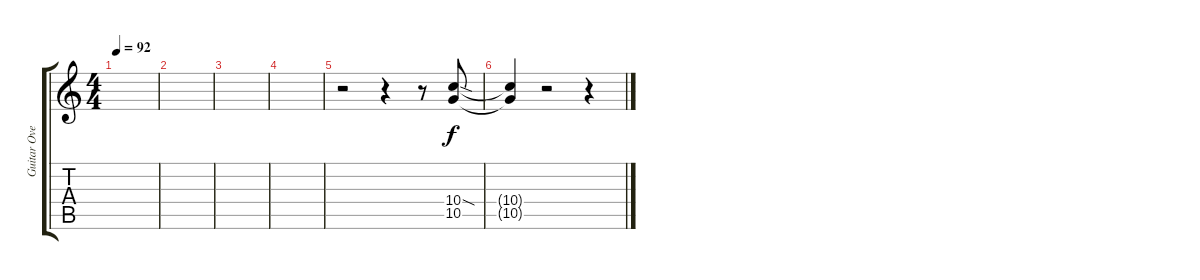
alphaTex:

\track ("Guitar Overdubs" "Guitar Ove") {instrument distortionguitar}
\staff {score tabs}
\tuning (E4 B3 G3 D3 A2 E2) {hide}
\ts (4 4)
\tempo 92
\clef g2
\ks c
|
|
|
|
r.2 r.4 r.8 (10.4{sod} 10.5).8{volume 13} |
(10.4{t} 10.5{t}).4 r.2 r.4
